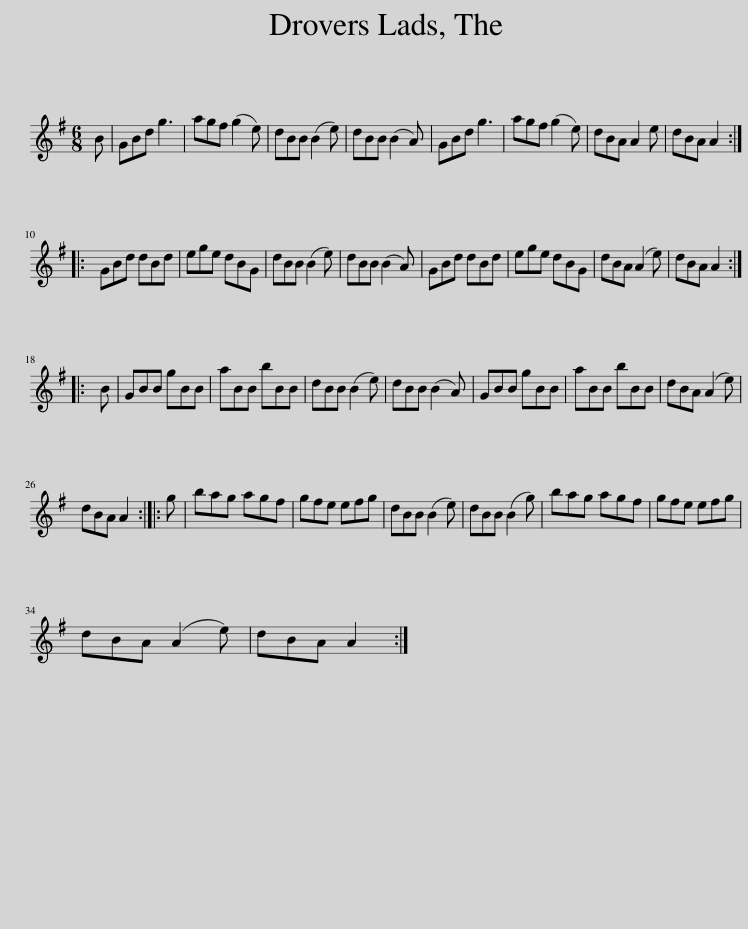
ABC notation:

X:1
L:1/8
M:6/8
I:linebreak $
K:G
V:1 treble
V:1
 B | GBd g3 | agf (g2 e) | dBB (B2 e) | dBB (B2 A) | %5
 GBd g3 | agf (g2 e) | dBA A2 e | dBA A2 ::$ GBd dBd | %10
 ege dBG | dBB (B2 e) | dBB (B2 A) | GBd dBd | ege dBG | %15
 dBA (A2 e) | dBA A2 ::$ B | GBB gBB | aBB bBB | %20
 dBB (B2 e) | dBB (B2 A) | GBB gBB | aBB bBB | dBA (A2 e) |$ %25
 dBA A2 :: g | bag agf | gfe efg | dBB (B2 e) | %30
 dBB (B2 g) | bag agf | gfe efg |$ dBA (A2 e) | dBA A2 :| %35
